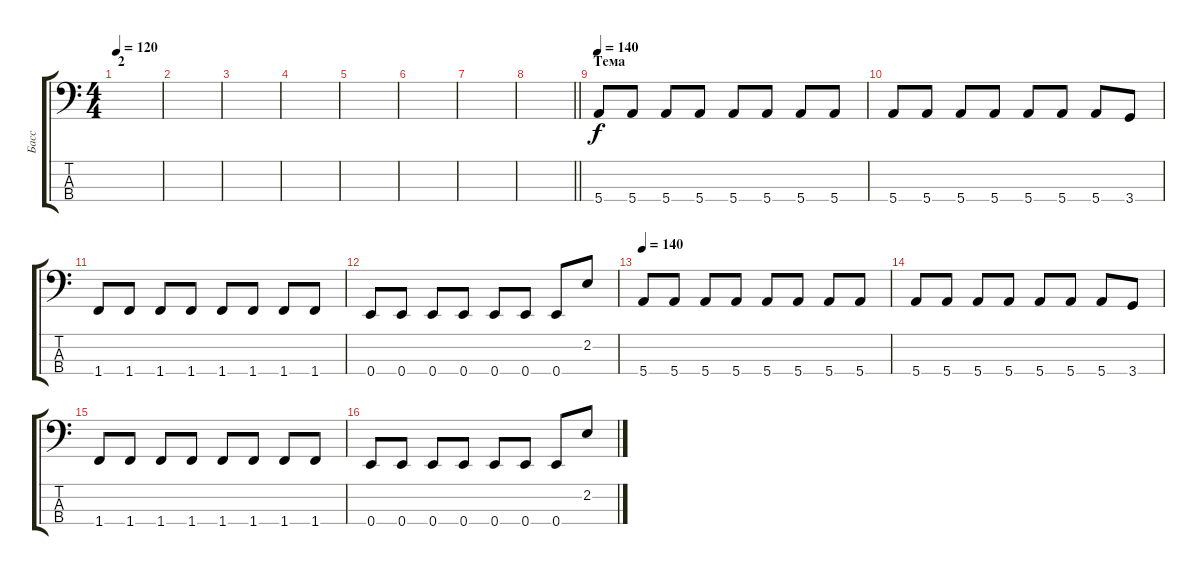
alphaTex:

\track ("Басс" "Басс") {instrument electricbassfinger}
\staff {score tabs}
\tuning (G2 D2 A1 E1) {hide}
\ts (4 4)
\section ("" "2")
\tempo 120
\clef f4
\ks c
|
|
|
|
|
|
|
\barLineRight lightlight
|
\section ("" "Тема")
\tempo 140
5.4.8 5.4.8 5.4.8 5.4.8 5.4.8 5.4.8 5.4.8 5.4.8 |
5.4.8 5.4.8 5.4.8 5.4.8 5.4.8 5.4.8 5.4.8 3.4.8 |
1.4.8 1.4.8 1.4.8 1.4.8 1.4.8 1.4.8 1.4.8 1.4.8 |
0.4.8 0.4.8 0.4.8 0.4.8 0.4.8 0.4.8 0.4.8 2.2.8 |
\tempo 140
5.4.8 5.4.8 5.4.8 5.4.8 5.4.8 5.4.8 5.4.8 5.4.8 |
5.4.8 5.4.8 5.4.8 5.4.8 5.4.8 5.4.8 5.4.8 3.4.8 |
1.4.8 1.4.8 1.4.8 1.4.8 1.4.8 1.4.8 1.4.8 1.4.8 |
0.4.8 0.4.8 0.4.8 0.4.8 0.4.8 0.4.8 0.4.8 2.2.8
